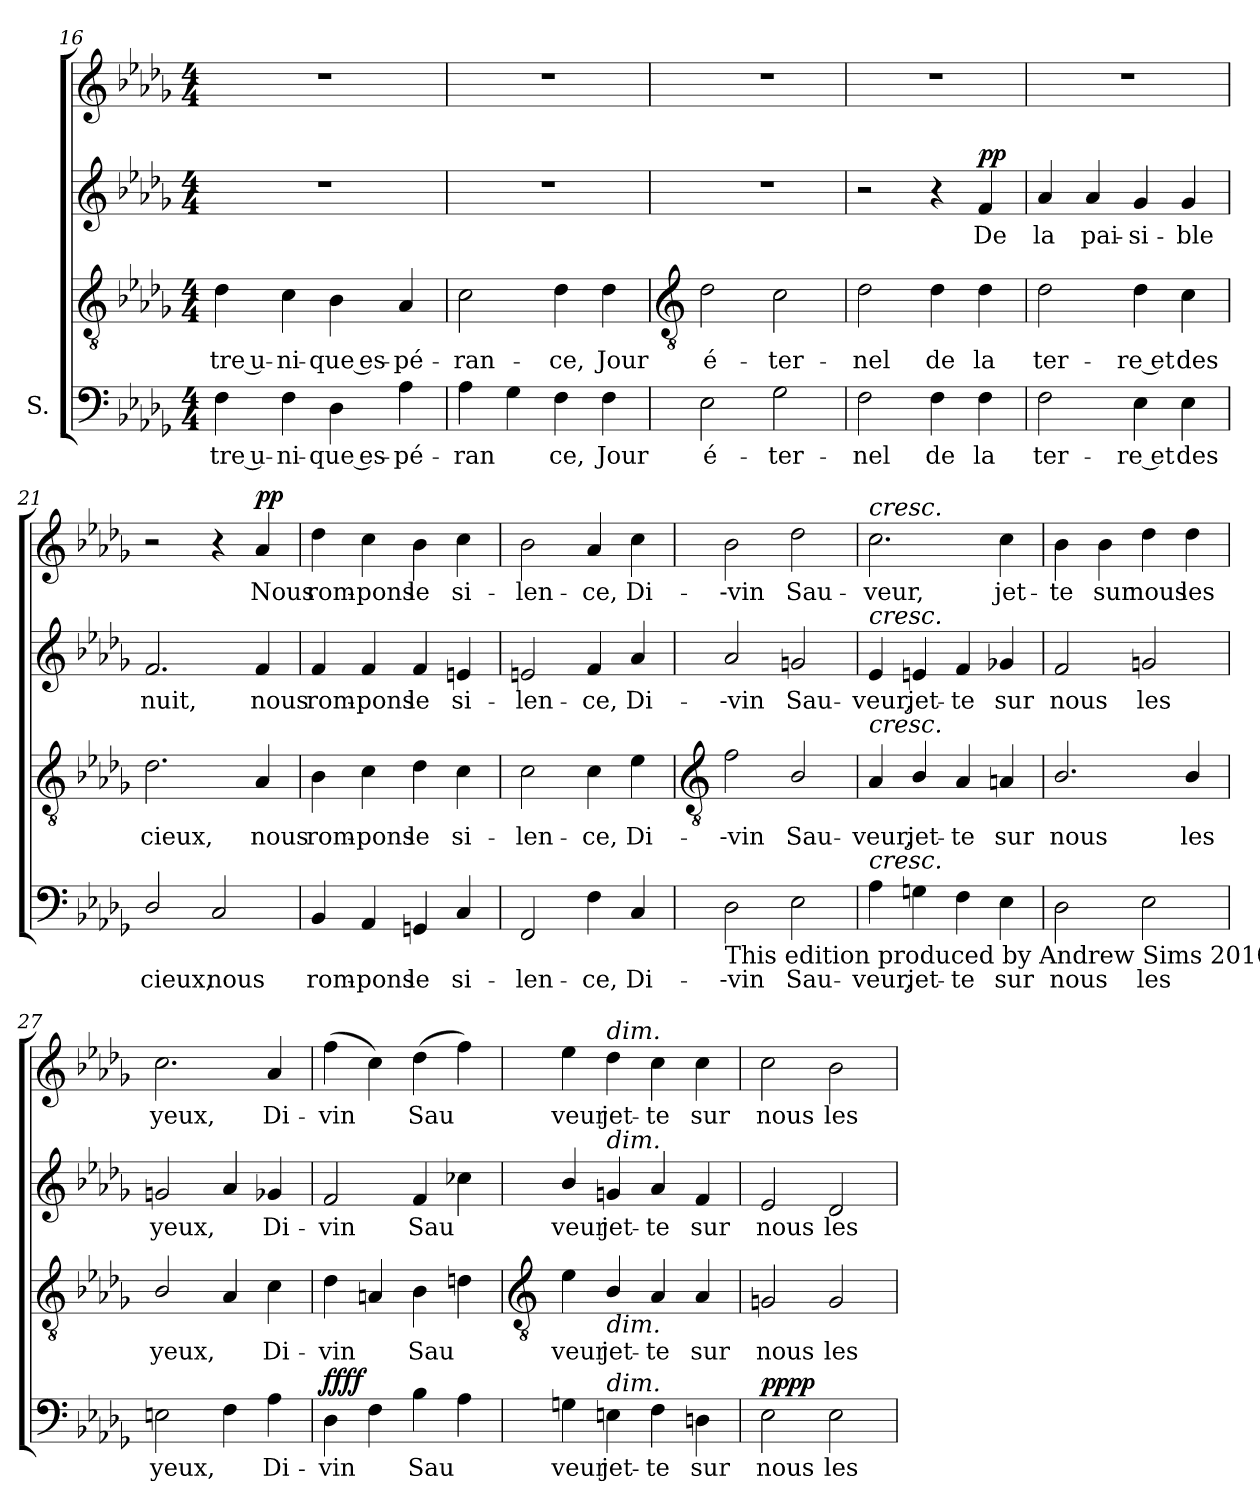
**kern	**text	**kern	**text	**kern	**text	**kern	**text	**dynam
*part1	*part1	*part1	*part1	*part1	*part1	*part1	*part1	*part1
*staff4	*staff4	*staff3	*staff3	*staff2	*staff2	*staff1	*staff1	*staff1/2/3/4
*I"S.	*	*	*	*	*	*	*	*
*clefF4	*	*clefGv2	*	*clefG2	*	*clefG2	*	*
*k[b-e-a-d-g-]	*	*k[b-e-a-d-g-]	*	*k[b-e-a-d-g-]	*	*k[b-e-a-d-g-]	*	*
*D-:	*	*D-:	*	*D-:	*	*D-:	*	*
*M4/4	*	*M4/4	*	*M4/4	*	*M4/4	*	*
=16	=16	=16	=16	=16	=16	=16	=16	=16
!	!LO:LY:b	!	!LO:LY:b	!	!	!	!	!
4F	-tre u-	4d-	-tre u-	1r	.	1r	.	.
!	!LO:LY:b	!	!LO:LY:b	!	!	!	!	!
4F	-ni-	4c	-ni-	.	.	.	.	.
!	!LO:LY:b	!	!LO:LY:b	!	!	!	!	!
4D-	-que es-	4B-	-que es-	.	.	.	.	.
!	!LO:LY:b	!	!LO:LY:b	!	!	!	!	!
4A-	-pé-	4A-	-pé-	.	.	.	.	.
=17	=17	=17	=17	=17	=17	=17	=17	=17
!	!LO:LY:b	!	!LO:LY:b	!	!	!	!	!
4A-	ran	2c	-ran-	1r	.	1r	.	.
4G-	.	.	.	.	.	.	.	.
!	!LO:LY:b	!	!LO:LY:b	!	!	!	!	!
4F	ce,	4d-	-ce,	.	.	.	.	.
!	!LO:LY:b	!	!LO:LY:b	!	!	!	!	!
4F	Jour	4d-	Jour	.	.	.	.	.
!!LO:LB:g=z
=18	=18	=18	=18	=18	=18	=18	=18	=18
*	*	*clefGv2	*	*	*	*	*	*
!	!LO:LY:b	!	!LO:LY:b	!	!	!	!	!
2E-	-é-	2d-	é-	1r	.	1r	.	.
!	!LO:LY:b	!	!LO:LY:b	!	!	!	!	!
2G-	-ter-	2c	-ter-	.	.	.	.	.
=19	=19	=19	=19	=19	=19	=19	=19	=19
!	!LO:LY:b	!	!LO:LY:b	!	!	!	!	!
2F	nel	2d-	nel	2r	.	1r	.	.
!	!LO:LY:b	!	!LO:LY:b	!	!	!	!	!
4F	de	4d-	de	4r	.	.	.	.
!	!LO:LY:b	!	!LO:LY:b	!	!LO:LY:b	!	!	!LO:DY:a=2
4F	la	4d-	la	4f	-De	.	.	pp
=20	=20	=20	=20	=20	=20	=20	=20	=20
!	!LO:LY:b	!	!LO:LY:b	!	!LO:LY:b	!	!	!
2F	ter-	2d-	ter-	4a-	la	1r	.	.
!	!	!	!	!	!LO:LY:b	!	!	!
.	.	.	.	4a-	pai-	.	.	.
!	!LO:LY:b	!	!LO:LY:b	!	!LO:LY:b	!	!	!
4E-	-re et	4d-	-re et	4g-	-si-	.	.	.
!	!LO:LY:b	!	!LO:LY:b	!	!LO:LY:b	!	!	!
4E-	des	4c	des	4g-	-ble	.	.	.
=21	=21	=21	=21	=21	=21	=21	=21	=21
!	!LO:LY:b	!	!LO:LY:b	!	!LO:LY:b	!	!	!
2D-/	cieux,	2.d-	cieux,	2.f	nuit,	2r	.	.
!	!LO:LY:b	!	!	!	!	!	!	!
2C	nous	.	.	.	.	4r	.	.
!	!	!	!LO:LY:b	!	!LO:LY:b	!	!LO:LY:b	!LO:DY:a
.	.	4A-	nous	4f	nous	4a-	Nous	pp
=22	=22	=22	=22	=22	=22	=22	=22	=22
!	!LO:LY:b	!	!LO:LY:b	!	!LO:LY:b	!	!LO:LY:b	!
4BB-	-rom-	4B-	-rom-	4f	-rom-	4dd-	rom-	.
!	!LO:LY:b	!	!LO:LY:b	!	!LO:LY:b	!	!LO:LY:b	!
4AA-	-pons	4c	-pons	4f	-pons	4cc	-pons	.
!	!LO:LY:b	!	!LO:LY:b	!	!LO:LY:b	!	!LO:LY:b	!
4GGn	le	4d-	le	4f	le	4b-	le	.
!	!LO:LY:b	!	!LO:LY:b	!	!LO:LY:b	!	!LO:LY:b	!
4C	si-	4c	si-	4en	si-	4cc	si-	.
=23	=23	=23	=23	=23	=23	=23	=23	=23
!	!LO:LY:b	!	!LO:LY:b	!	!LO:LY:b	!	!LO:LY:b	!
2FF	-len-	2c	-len-	2en	-len-	2b-	-len-	.
!	!LO:LY:b	!	!LO:LY:b	!	!LO:LY:b	!	!LO:LY:b	!
4F	-ce,	4c	-ce,	4f	-ce,	4a-	-ce,	.
!	!LO:LY:b	!	!LO:LY:b	!	!LO:LY:b	!	!LO:LY:b	!
4C	Di-	4e-	Di-	4a-	Di-	4cc	Di-	.
!!LO:LB:g=z
=24	=24	=24	=24	=24	=24	=24	=24	=24
*	*	*clefGv2	*	*	*	*	*	*
!LO:TX:b:t=This edition produced by Andrew Sims 2010	!	!	!	!	!	!	!	!
!	!LO:LY:b	!	!LO:LY:b	!	!LO:LY:b	!	!LO:LY:b	!
2D-	--vin	2f	--vin	2a-	--vin	2b-	--vin	.
!	!LO:LY:b	!	!LO:LY:b	!	!LO:LY:b	!	!LO:LY:b	!
2E-	Sau-	2B-/	Sau-	2gn	Sau-	2dd-	Sau-	.
=25	=25	=25	=25	=25	=25	=25	=25	=25
!	!	!	!	!	!	!LO:TX:a:i:t=cresc.	!	!
!	!	!	!	!LO:TX:a:i:t=cresc.	!	!	!	!
!	!	!LO:TX:a:i:t=cresc.	!	!	!	!	!	!
!LO:TX:a:i:t=cresc.	!	!	!	!	!	!	!	!
!	!LO:LY:b	!	!LO:LY:b	!	!LO:LY:b	!	!LO:LY:b	!
4A-	veur,	4A-/	veur,	4e-	-veur,	2.cc	-veur,	.
!	!LO:LY:b	!	!LO:LY:b	!	!LO:LY:b	!	!	!
4Gn	jet-	4B-/	jet-	4en	jet-	.	.	.
!	!LO:LY:b	!	!LO:LY:b	!	!LO:LY:b	!	!	!
4F	-te	4A-	-te	4f	-te	.	.	.
!	!LO:LY:b	!	!LO:LY:b	!	!LO:LY:b	!	!LO:LY:b	!
4E-	sur	4An	sur	4g-X	sur	4cc	jet-	.
=26	=26	=26	=26	=26	=26	=26	=26	=26
!	!LO:LY:b	!	!LO:LY:b	!	!LO:LY:b	!	!LO:LY:b	!
2D-	nous	2.B-/	nous	2f	nous	4b-	te	.
!	!	!	!	!	!	!	!LO:LY:b	!
.	.	.	.	.	.	4b-	sur	.
!	!LO:LY:b	!	!	!	!LO:LY:b	!	!LO:LY:b	!
2E-	les	.	.	2gn	les	4dd-	nous	.
!	!	!	!LO:LY:b	!	!	!	!LO:LY:b	!
.	.	4B-/	les	.	.	4dd-	les	.
=27	=27	=27	=27	=27	=27	=27	=27	=27
!	!LO:LY:b	!	!LO:LY:b	!	!LO:LY:b	!	!LO:LY:b	!
2En	-yeux,	2B-/	-yeux,	2gn	-yeux,	2.cc	yeux,	.
4F	.	4A-	.	4a-	.	.	.	.
!	!LO:LY:b	!	!LO:LY:b	!	!LO:LY:b	!	!LO:LY:b	!
4A-	Di-	4c	Di-	4g-X	Di-	4a-	Di-	.
=28	=28	=28	=28	=28	=28	=28	=28	=28
!	!LO:LY:b	!	!LO:LY:b	!	!LO:LY:b	!	!LO:LY:b	!LO:DY:a=4
!	!	!	!	!	!	!	!	!LO:DY:n=1:a=3
!	!	!	!	!	!	!	!	!LO:DY:n=2:a=2
!	!	!	!	!	!	!	!	!LO:DY:n=3:a
4D-	vin	4d-	vin	2f	vin	(>4ff	-vin	f f f f
4F	.	4An	.	.	.	4cc)	.	.
!	!LO:LY:b	!	!LO:LY:b	!	!LO:LY:b	!	!LO:LY:b	!
4B-	Sau	4B-	Sau	4f	Sau	(>4dd-	Sau	.
4A-	.	4dn	.	4cc-X	.	4ff)	.	.
!!LO:LB:g=z
=29	=29	=29	=29	=29	=29	=29	=29	=29
*	*	*clefGv2	*	*	*	*	*	*
!	!LO:LY:b	!	!LO:LY:b	!	!LO:LY:b	!	!LO:LY:b	!
4Gn	-veur	4e-	-veur	4b-/	-veur	4ee-	-veur	.
!	!	!	!	!	!	!LO:TX:a:i:t=dim.	!	!
!	!	!	!	!LO:TX:a:i:t=dim.	!	!	!	!
!	!	!LO:TX:b:i:t=dim.	!	!	!	!	!	!
!LO:TX:a:i:t=dim.	!	!	!	!	!	!	!	!
!	!LO:LY:b	!	!LO:LY:b	!	!LO:LY:b	!	!LO:LY:b	!
4En	jet-	4B-/	jet-	4gn	jet-	4dd-	jet-	.
!	!LO:LY:b	!	!LO:LY:b	!	!LO:LY:b	!	!LO:LY:b	!
4F	-te	4A-	-te	4a-	-te	4cc	-te	.
!	!LO:LY:b	!	!LO:LY:b	!	!LO:LY:b	!	!LO:LY:b	!
4Dn	sur	4A-	sur	4f	sur	4cc	sur	.
=30	=30	=30	=30	=30	=30	=30	=30	=30
!	!LO:LY:b	!	!LO:LY:b	!	!LO:LY:b	!	!LO:LY:b	!LO:DY:a=4
!	!	!	!	!	!	!	!	!LO:DY:n=1:a=3
!	!	!	!	!	!	!	!	!LO:DY:n=2:a=2
!	!	!	!	!	!	!	!	!LO:DY:n=3:a
2E-	nous	2Gn	nous	2e-	nous	2cc	nous	p p p p
!	!LO:LY:b	!	!LO:LY:b	!	!LO:LY:b	!	!LO:LY:b	!
2E-	les	2G	les	2d-	les	2b-	les	.
=	=	=	=	=	=	=	=	=
*-	*-	*-	*-	*-	*-	*-	*-	*-
